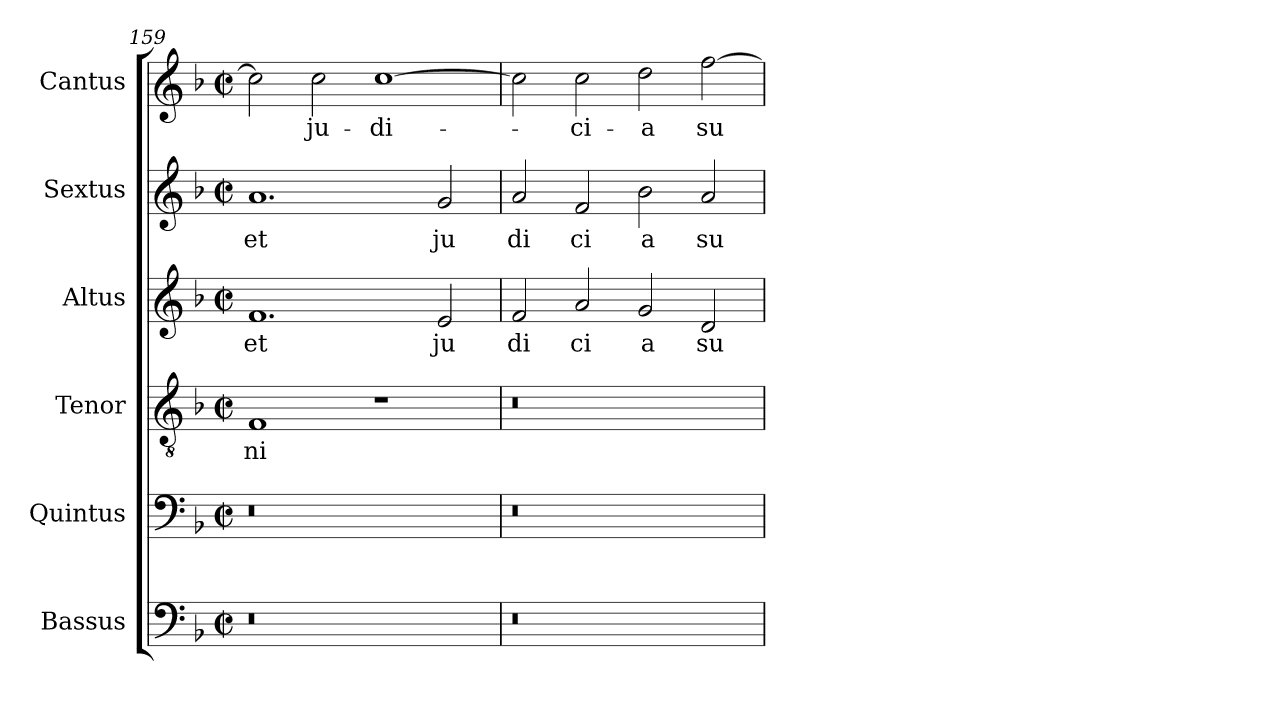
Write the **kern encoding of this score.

**kern	**kern	**kern	**text	**kern	**text	**kern	**text	**kern	**text
*part6	*part5	*part4	*part4	*part3	*part3	*part2	*part2	*part1	*part1
*staff6	*staff5	*staff4	*staff4	*staff3	*staff3	*staff2	*staff2	*staff1	*staff1
*I"Bassus	*I"Quintus	*I"Tenor	*	*I"Altus	*	*I"Sextus	*	*I"Cantus	*
*I'Bassus	*I'Quintus	*I'Tenor	*	*I'Altus	*	*I'Sextus	*	*I'Cantus	*
*clefF4	*clefF4	*clefGv2	*	*clefG2	*	*clefG2	*	*clefG2	*
*k[b-]	*k[b-]	*k[b-]	*	*k[b-]	*	*k[b-]	*	*k[b-]	*
*F:	*F:	*F:	*	*F:	*	*F:	*	*F:	*
*M2/2	*M2/2	*M2/2	*	*M2/2	*	*M2/2	*	*M2/2	*
*met(c|)	*met(c|)	*met(c|)	*	*met(c|)	*	*met(c|)	*	*met(c|)	*
=159	=159	=159	=159	=159	=159	=159	=159	=159	=159
!	!	!	!LO:LY:b:cj	!	!LO:LY:b:cj	!	!LO:LY:b:cj	!	!
0r	0r	1F	ni	1.f	et	1.a	et	2cc\]	.
!	!	!	!	!	!	!	!	!	!LO:LY:b:cj
.	.	.	.	.	.	.	.	2cc\	ju-
!	!	!	!	!	!	!	!	!	!LO:LY:b:cj
.	.	1r	.	.	.	.	.	[>1cc	-di-
!	!	!	!	!	!LO:LY:b:cj	!	!LO:LY:b:cj	!	!
.	.	.	.	2e/	ju	2g/	ju	.	.
=160	=160	=160	=160	=160	=160	=160	=160	=160	=160
!	!	!	!	!	!LO:LY:b:cj	!	!LO:LY:b:cj	!	!
0r	0r	0r	.	2f/	di	2a/	di	2cc\]	.
!	!	!	!	!	!LO:LY:b:cj	!	!LO:LY:b:cj	!	!LO:LY:b:cj
.	.	.	.	2a/	ci	2f/	ci	2cc\	-ci-
!	!	!	!	!	!LO:LY:b:cj	!	!LO:LY:b:cj	!	!LO:LY:b:cj
.	.	.	.	2g/	a	2b-\	a	2dd\	-a
!	!	!	!	!	!LO:LY:b:cj	!	!LO:LY:b:cj	!	!LO:LY:b:cj
.	.	.	.	2d/	su	2a/	su	[>2ff\	su-
=	=	=	=	=	=	=	=	=	=
*-	*-	*-	*-	*-	*-	*-	*-	*-	*-
